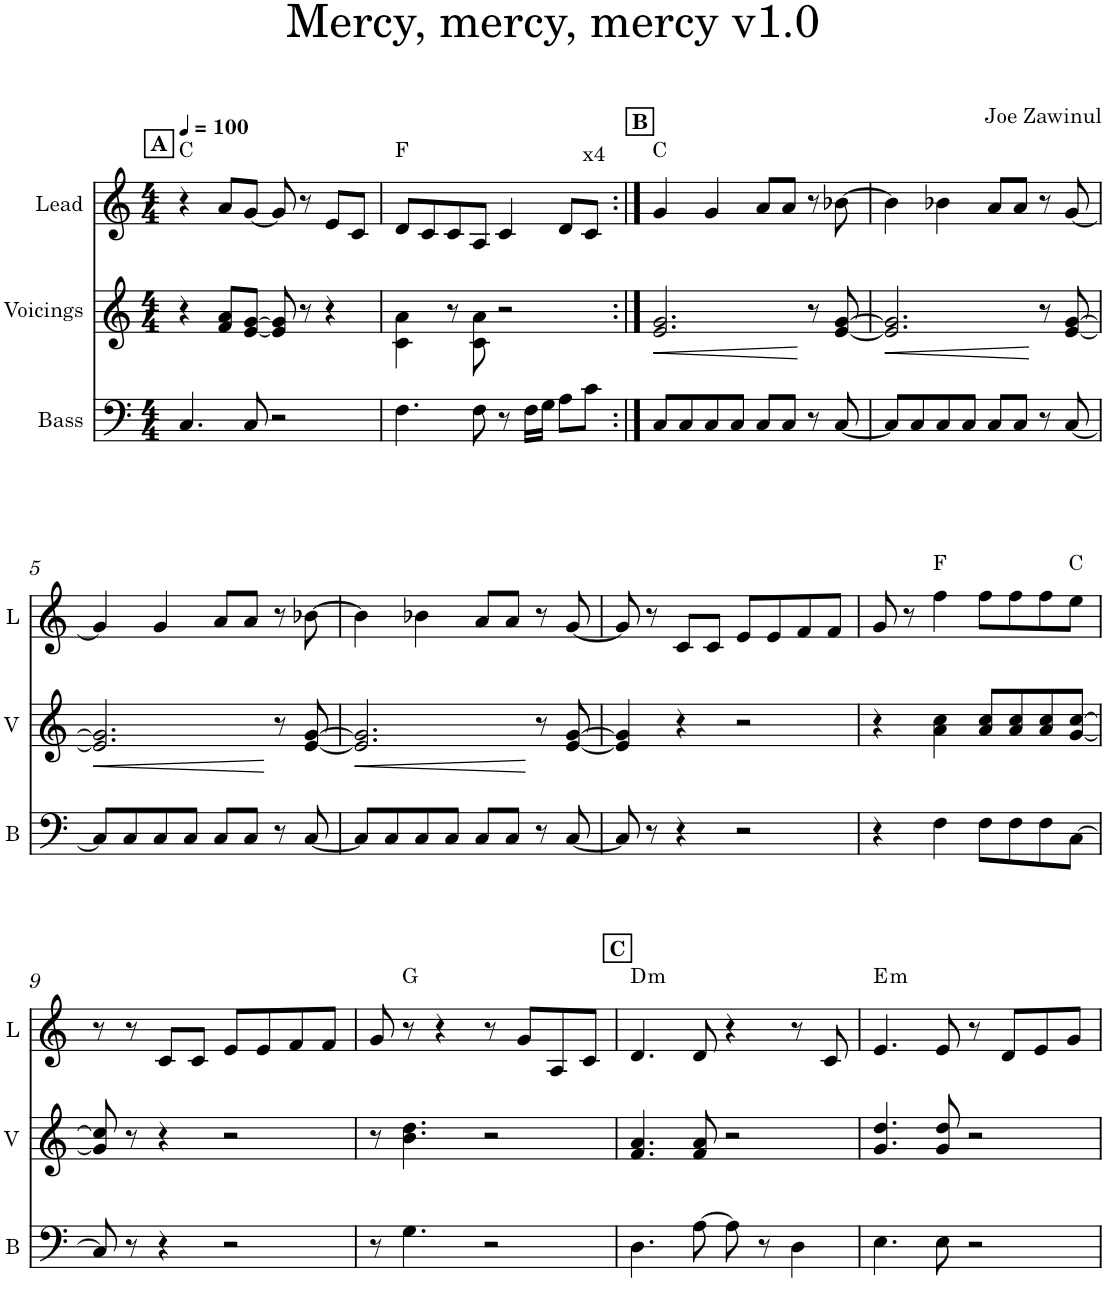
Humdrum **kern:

**kern	**kern	**dynam	**kern	**harte
*part3	*part2	*part2	*part1	*part1
*staff3	*staff2	*staff2	*staff1	*
*I"Bass	*I"Voicings	*	*I"Lead	*
*I'B	*I'V	*	*I'L	*
*clefF4	*clefG2	*	*clefG2	*
*Trd4c7	*Trd1c2	*	*Trd5c9	*
*k[]	*k[]	*	*k[]	*
*M4/4	*M4/4	*	*M4/4	*
*MM100	*MM100	*	*MM100	*
!!LO:REH:place=s1:a:B:cj:t=A
=1	=1	=1	=1	=1
4.C/	4r	.	4r	C:maj
.	8f/ 8a/L	.	8a/L	.
8C/	[8e/ [8g/J	.	[8g/J	.
2r	8e/] 8g/]	.	8g/]	.
.	8r	.	8r	.
.	4r	.	8e/L	.
.	.	.	8c/J	.
=2	=2	=2	=2	=2
4.F\	4c\ 4a\	.	8d/L	F:maj
.	.	.	8c/	.
.	8r	.	8c/	.
8F\	8c\ 8a\	.	8A/J	.
8r	2r	.	4c/	.
16F\LL	.	.	.	.
16G\JJ	.	.	.	.
8A\L	.	.	8d/L	.
!	!	!	!LO:TX:a:t=x4	!
8c\J	.	.	8c/J	.
!!LO:REH:place=s1:a:B:cj:t=B
=3:|!	=3:|!	=3:|!	=3:|!	=3:|!
!	!	!LO:HP:b	!	!
8C/L	2.e/ 2.g/	<	4g/	C:maj
8C/	.	.	.	.
8C/	.	.	4g/	.
8C/J	.	.	.	.
8C/L	.	.	8a/L	.
8C/J	.	.	8a/J	.
8r	8r	[	8r	.
[8C/	[8e/ [8g/	.	[8b-X\	.
=4	=4	=4	=4	=4
!	!	!LO:HP:b	!	!
8C/L]	2.e/] 2.g/]	<	4b-\]	.
8C/	.	.	.	.
8C/	.	.	4b-X\	.
8C/J	.	.	.	.
8C/L	.	.	8a/L	.
8C/J	.	.	8a/J	.
8r	8r	[	8r	.
[8C/	[8e/ [8g/	.	[8g/	.
!!LO:LB:g=z
=5	=5	=5	=5	=5
!	!	!LO:HP:b	!	!
8C/L]	2.e/] 2.g/]	<	4g/]	.
8C/	.	.	.	.
8C/	.	.	4g/	.
8C/J	.	.	.	.
8C/L	.	.	8a/L	.
8C/J	.	.	8a/J	.
8r	8r	[	8r	.
[8C/	[8e/ [8g/	.	[8b-X\	.
=6	=6	=6	=6	=6
!	!	!LO:HP:b	!	!
8C/L]	2.e/] 2.g/]	<	4b-\]	.
8C/	.	.	.	.
8C/	.	.	4b-X\	.
8C/J	.	.	.	.
8C/L	.	.	8a/L	.
8C/J	.	.	8a/J	.
8r	8r	[	8r	.
[8C/	[8e/ [8g/	.	[8g/	.
=7	=7	=7	=7	=7
8C/]	4e/] 4g/]	.	8g/]	.
8r	.	.	8r	.
4r	4r	.	8c/L	.
.	.	.	8c/J	.
2r	2r	.	8e/L	.
.	.	.	8e/	.
.	.	.	8f/	.
.	.	.	8f/J	.
=8	=8	=8	=8	=8
4r	4r	.	8g/	.
.	.	.	8r	.
4F\	4a\ 4cc\	.	4ff\	F:maj
8F\L	8a/ 8cc/L	.	8ff\L	.
8F\	8a/ 8cc/	.	8ff\	.
8F\	8a/ 8cc/	.	8ff\	.
[8C\J	[8g/ [8cc/J	.	8ee\J	C:maj
!!LO:LB:g=z
=9	=9	=9	=9	=9
8C/]	8g/] 8cc/]	.	8r	.
8r	8r	.	8r	.
4r	4r	.	8c/L	.
.	.	.	8c/J	.
2r	2r	.	8e/L	.
.	.	.	8e/	.
.	.	.	8f/	.
.	.	.	8f/J	.
=10	=10	=10	=10	=10
8r	8r	.	8g/	.
4.G\	4.b\ 4.dd\	.	8r	G:maj
.	.	.	4r	.
2r	2r	.	8r	.
.	.	.	8g/L	.
.	.	.	8A/	.
.	.	.	8c/J	.
!!LO:REH:place=s1:a:B:cj:t=C
=11	=11	=11	=11	=11
!	!	!	!	!LO:H:kt=m
4.D\	4.f/ 4.a/	.	4.d/	D:min
[8A\	8f/ 8a/	.	8d/	.
8A\]	2r	.	4r	.
8r	.	.	.	.
4D\	.	.	8r	.
.	.	.	8c/	.
=12	=12	=12	=12	=12
!	!	!	!	!LO:H:kt=m
4.E\	4.g/ 4.dd/	.	4.e/	E:min
8E\	8g/ 8dd/	.	8e/	.
2r	2r	.	8r	.
.	.	.	8d/L	.
.	.	.	8e/	.
.	.	.	8g/J	.
=	=	=	=	=
*-	*-	*-	*-	*-
